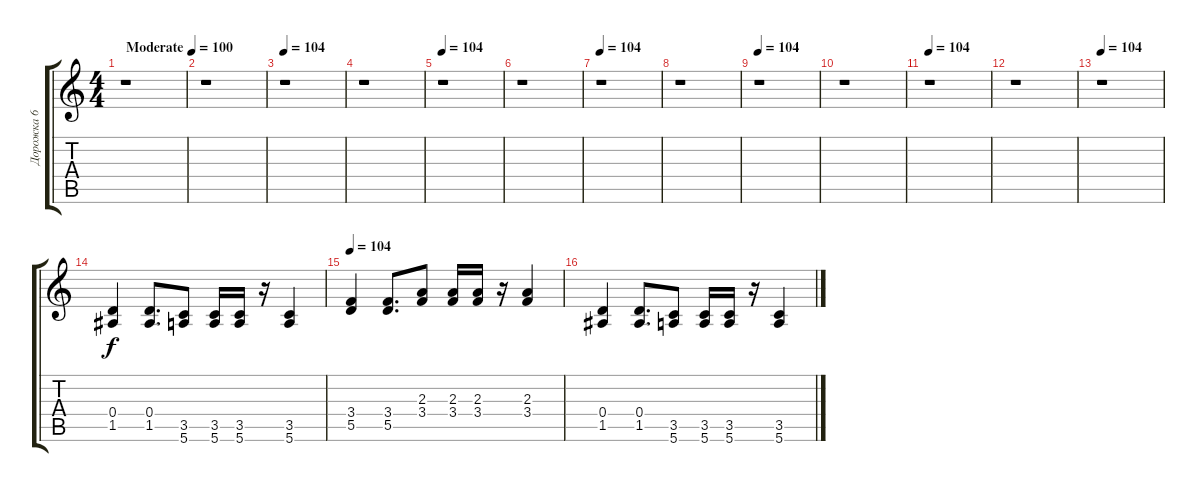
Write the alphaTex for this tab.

\track ("Дорожка 6" "Дорожка 6") {instrument distortionguitar}
\staff {score tabs}
\tuning (E4 B3 G3 D3 A2 E2) {hide}
\ts (4 4)
\tempo (100 "Moderate")
\clef g2
\ks c
r.1{dy f instrument distortionguitar} |
r.1 |
\tempo 104
r.1 |
r.1 |
\tempo 104
r.1 |
r.1 |
\tempo 104
r.1 |
r.1 |
\tempo 104
r.1 |
r.1 |
\tempo 104
r.1 |
r.1 |
\tempo 104
r.1 |
(0.4 1.5).4 (0.4 1.5).8{d} (3.5 5.6).8 (3.5 5.6).16 (3.5 5.6).16 r.16 (3.5 5.6).4 |
\tempo 104
(3.4 5.5).4 (3.4 5.5).8{d} (2.3 3.4).8 (2.3 3.4).16 (2.3 3.4).16 r.16 (2.3 3.4).4 |
(0.4 1.5).4 (0.4 1.5).8{d} (3.5 5.6).8 (3.5 5.6).16 (3.5 5.6).16 r.16 (3.5 5.6).4
